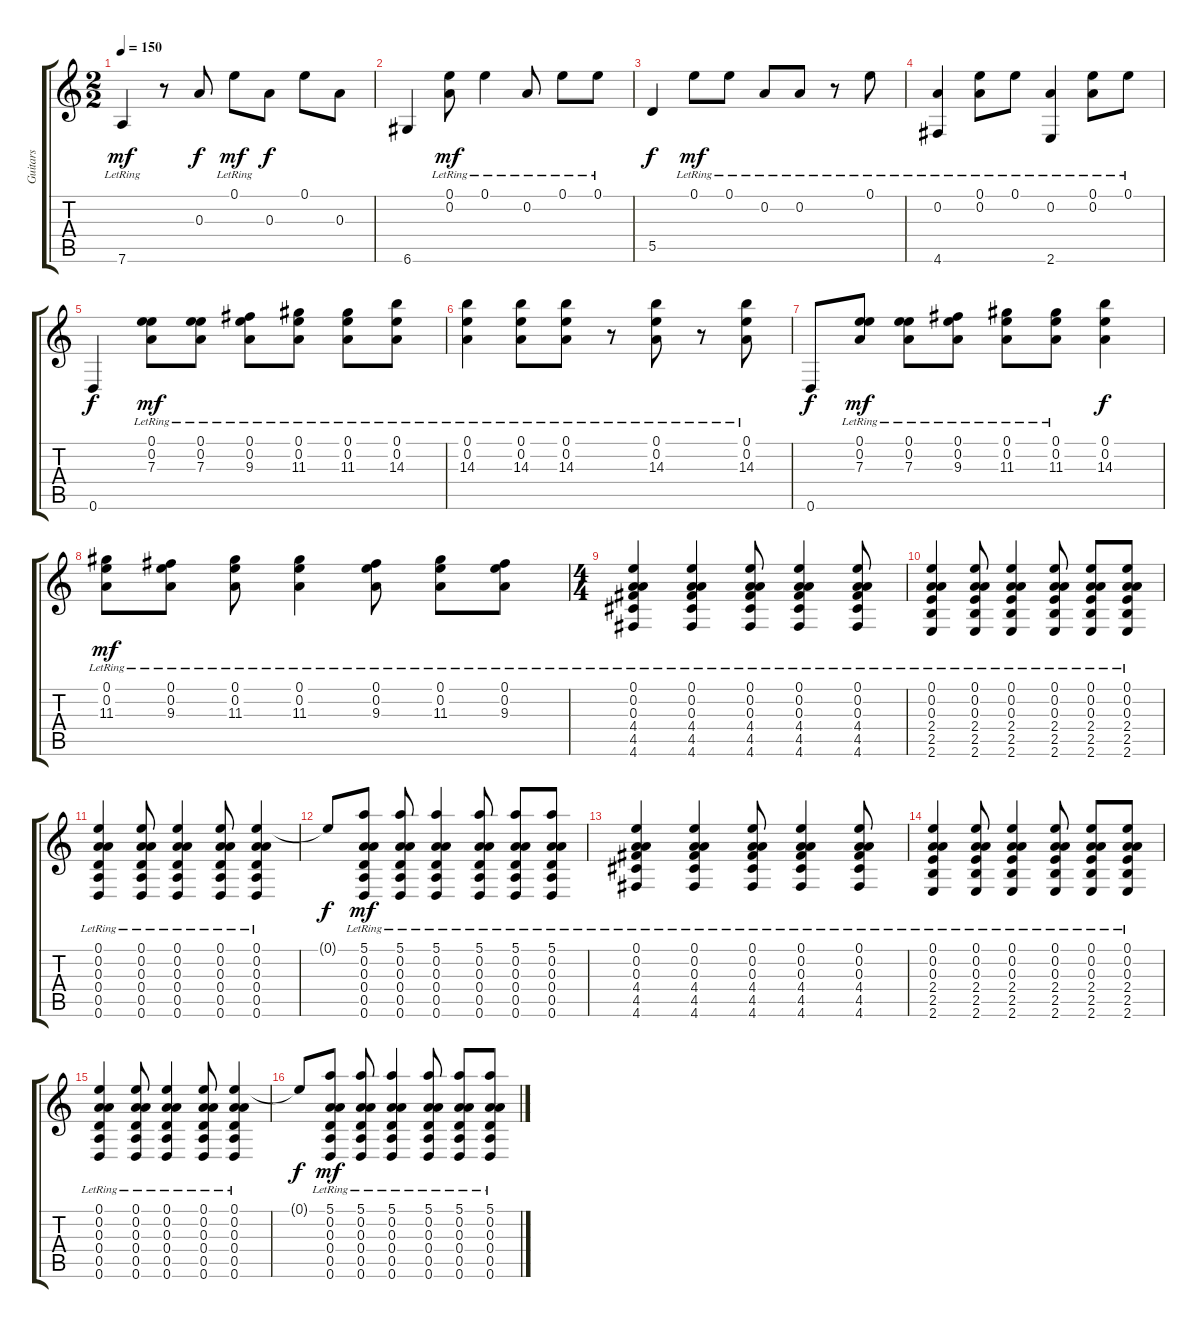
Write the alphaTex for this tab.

\track ("Guitars" "Guitars") {instrument acousticguitarsteel}
\staff {score tabs}
\tuning (E4 A3 A3 D3 A2 D2) {hide}
\ts (2 2)
\tempo 150
\clef g2
\ks c
7.6{lr}.4{dy mf} r.8 0.3.8{dy f} 0.1{lr}.8{dy mf} 0.3.8{dy f} 0.1.8 0.3.8 |
6.6.4 (0.1{lr} 0.2{lr}).8{dy mf} 0.1{lr}.4 0.2{lr}.8 0.1{lr}.8 0.1{lr}.8 |
5.5.4{dy f} 0.1{lr}.8{dy mf} 0.1{lr}.8 0.2{lr}.8 0.2{lr}.8 r.8 0.1{lr}.8 |
(0.2{lr} 4.6).4 (0.1{lr} 0.2{lr}).8 0.1{lr}.8 (0.2{lr} 2.6).4 (0.1{lr} 0.2{lr}).8 0.1{lr}.8 |
0.6.4{dy f} (0.1{lr} 0.2{lr} 7.3).8{dy mf} (0.1 0.2{lr} 7.3{lr}).8 (0.1 0.2{lr} 9.3{lr}).8 (0.1 0.2{lr} 11.3).8 (0.1{lr} 0.2{lr} 11.3{lr}).8 (0.1{lr} 0.2{lr} 14.3).8 |
(0.1{lr} 0.2{lr} 14.3).4 (0.1{lr} 0.2{lr} 14.3).8 (0.1{lr} 0.2{lr} 14.3).8 r.8 (0.1{lr} 0.2{lr} 14.3).8 r.8 (0.1{lr} 0.2{lr} 14.3).8 |
0.6.8{dy f} (0.1{lr} 0.2{lr} 7.3).8{dy mf} (0.1{lr} 0.2{lr} 7.3).8 (0.1{lr} 0.2{lr} 9.3).8 (0.1 0.2{lr} 11.3{lr}).8 (0.1{lr} 0.2{lr} 11.3{lr}).8 (0.1 0.2 14.3).4{dy f} |
(0.1{lr} 0.2{lr} 11.3).8{dy mf} (0.1 0.2{lr} 9.3).8 (0.1{lr} 0.2{lr} 11.3{lr}).8 (0.1{lr} 0.2{lr} 11.3{lr}).4 (0.1{lr} 0.2{lr} 9.3).8 (0.1{lr} 0.2 11.3).8 (0.1{lr} 0.2 9.3).8 |
\ts (4 4)
(0.1 0.2 0.3 4.4{lr} 4.5{lr} 4.6).4 (0.1{lr} 0.2{lr} 0.3 4.4{lr} 4.5 4.6).4 (0.1{lr} 0.2{lr} 0.3 4.4 4.5 4.6).8 (0.1{lr} 0.2{lr} 0.3 4.4 4.5 4.6).4 (0.1{lr} 0.2{lr} 0.3 4.4 4.5 4.6).8 |
(0.1 0.2 0.3 2.4 2.5{lr} 2.6).4 (0.1{lr} 0.2{lr} 0.3 2.4 2.5 2.6).8 (0.1{lr} 0.2 0.3 2.4 2.5 2.6).4 (0.1{lr} 0.2 0.3 2.4 2.5 2.6).8 (0.1{lr} 0.2{lr} 0.3 2.4 2.5 2.6).8 (0.1{lr} 0.2{lr} 0.3 2.4 2.5 2.6).8 |
(0.1 0.2 0.3 0.4 0.5{lr} 0.6).4 (0.1{lr} 0.2{lr} 0.3 0.4 0.5 0.6).8 (0.1{lr} 0.2 0.3 0.4 0.5 0.6).4 (0.1 0.2{lr} 0.3 0.4 0.5 0.6).8 (0.1{lr} 0.2 0.3 0.4 0.5 0.6).4 |
0.1{t}.8{dy f} (5.1{lr} 0.2 0.3 0.4 0.5 0.6).8{dy mf} (5.1{lr} 0.2 0.3 0.4 0.5 0.6).8 (5.1{lr} 0.2 0.3 0.4 0.5 0.6).4 (5.1 0.2{lr} 0.3 0.4 0.5 0.6).8 (5.1 0.2{lr} 0.3 0.4 0.5 0.6).8 (5.1{lr} 0.2 0.3 0.4 0.5 0.6).8 |
(0.1 0.2 0.3 4.4{lr} 4.5{lr} 4.6).4 (0.1{lr} 0.2{lr} 0.3 4.4{lr} 4.5 4.6).4 (0.1{lr} 0.2{lr} 0.3 4.4 4.5 4.6).8 (0.1{lr} 0.2{lr} 0.3 4.4 4.5 4.6).4 (0.1{lr} 0.2{lr} 0.3 4.4 4.5 4.6).8 |
(0.1 0.2 0.3 2.4 2.5{lr} 2.6).4 (0.1{lr} 0.2{lr} 0.3 2.4 2.5 2.6).8 (0.1{lr} 0.2 0.3 2.4 2.5 2.6).4 (0.1{lr} 0.2 0.3 2.4 2.5 2.6).8 (0.1{lr} 0.2{lr} 0.3 2.4 2.5 2.6).8 (0.1{lr} 0.2{lr} 0.3 2.4 2.5 2.6).8 |
(0.1 0.2 0.3 0.4 0.5{lr} 0.6).4 (0.1{lr} 0.2{lr} 0.3 0.4 0.5 0.6).8 (0.1{lr} 0.2 0.3 0.4 0.5 0.6).4 (0.1 0.2{lr} 0.3 0.4 0.5 0.6).8 (0.1{lr} 0.2 0.3 0.4 0.5 0.6).4 |
0.1{t}.8{dy f} (5.1{lr} 0.2 0.3 0.4 0.5 0.6).8{dy mf} (5.1{lr} 0.2 0.3 0.4 0.5 0.6).8 (5.1{lr} 0.2 0.3 0.4 0.5 0.6).4 (5.1 0.2{lr} 0.3 0.4 0.5 0.6).8 (5.1 0.2{lr} 0.3 0.4 0.5 0.6).8 (5.1{lr} 0.2 0.3 0.4 0.5 0.6).8
